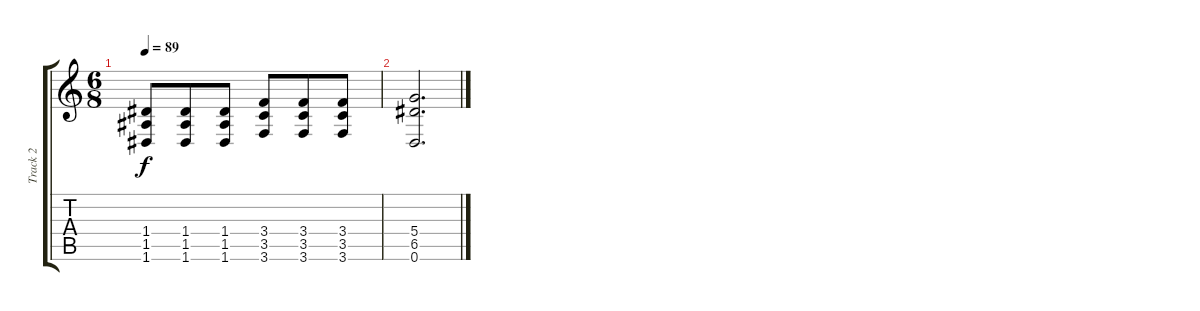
\track ("Track 2" "Track 2") {instrument distortionguitar}
\staff {score tabs}
\tuning (E4 B3 G3 D3 A2 D2) {hide}
\ts (6 8)
\tempo 89
\clef g2
\ks c
(1.4 1.5 1.6).8{dy f} (1.4 1.5 1.6).8 (1.4 1.5 1.6).8 (3.4 3.5 3.6).8 (3.4 3.5 3.6).8 (3.4 3.5 3.6).8 |
(5.4 6.5 0.6).2{d}
